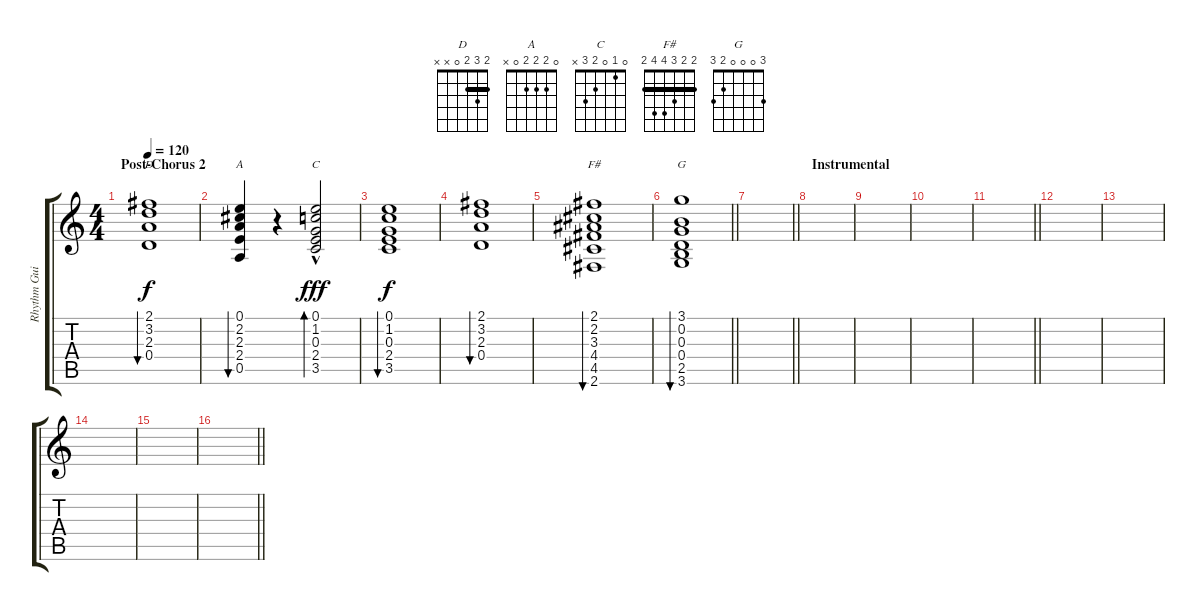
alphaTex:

\track ("Rhythm Guitar" "Rhythm Gui") {instrument acousticguitarsteel}
\staff {score tabs}
\tuning (E4 B3 G3 D3 A2 E2) {hide}
\chord ("D" 2 3 2 0 x x) {barre 2}
\chord ("A" 0 2 2 2 0 x)
\chord ("C" 0 1 0 2 3 x)
\chord ("F#" 2 2 3 4 4 2) {barre 2}
\chord ("G" 3 0 0 0 2 3)
\ts (4 4)
\section ("" "Post-Chorus 2")
\tempo 120
\clef g2
\ks c
(2.1 3.2 2.3 0.4).1{bu 60 ch "D" dy f} |
(0.1 2.2 2.3 2.4 0.5).4{bu 60 ch "A"} r.4 (0.1{hac} 1.2{hac} 0.3{hac} 2.4{hac} 3.5{hac}).2{bd 60 ch "C" dy fff} |
(0.1 1.2 0.3 2.4 3.5).1{bu 60 dy f} |
(2.1 3.2 2.3 0.4).1{bu 60} |
(2.1 2.2 3.3 4.4 4.5 2.6).1{bu 60 ch "F#"} |
\barLineRight lightlight
(3.1 0.2 0.3 0.4 2.5 3.6).1{bu 60 ch "G"} |
\barLineRight lightlight
|
\section ("" "Instrumental")
|
|
|
\barLineRight lightlight
|
|
|
|
|
\barLineRight lightlight
